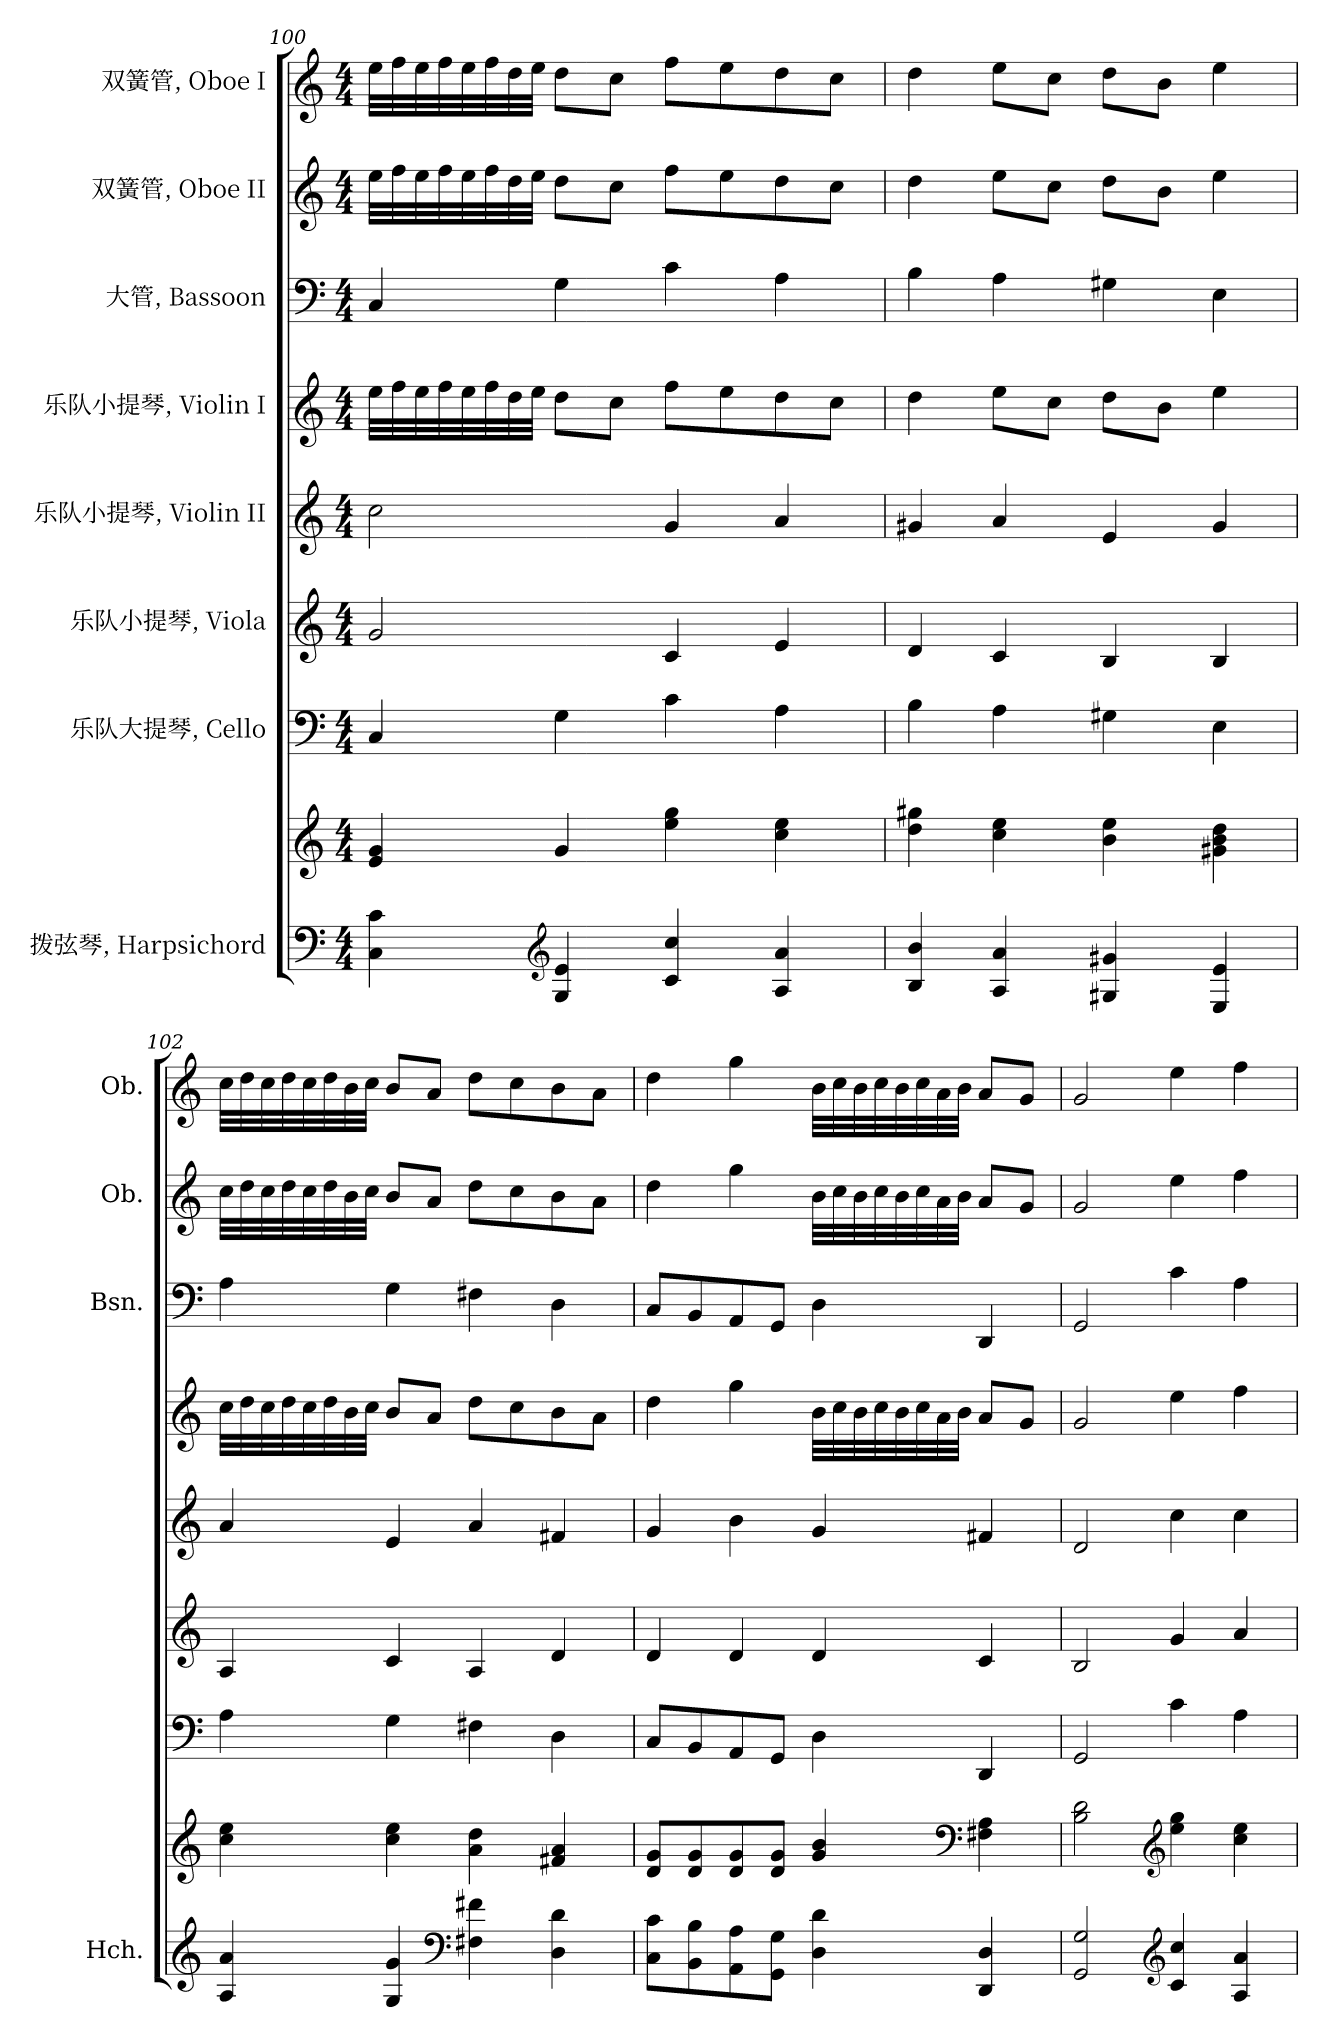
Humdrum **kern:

**kern	**kern	**kern	**kern	**kern	**kern	**kern	**kern	**kern
*part8	*part8	*part7	*part6	*part5	*part4	*part3	*part2	*part1
*staff9	*staff8	*staff7	*staff6	*staff5	*staff4	*staff3	*staff2	*staff1
*I"拨弦琴, Harpsichord	*	*I"乐队大提琴, Cello	*I"乐队小提琴, Viola	*I"乐队小提琴, Violin II	*I"乐队小提琴, Violin I	*I"大管, Bassoon	*I"双簧管, Oboe II	*I"双簧管, Oboe I
*I'Hch.	*	*	*	*	*	*I'Bsn.	*I'Ob.	*I'Ob.
*clefF4	*clefG2	*clefF4	*clefG2	*clefG2	*clefG2	*clefF4	*clefG2	*clefG2
*k[]	*k[]	*k[]	*k[]	*k[]	*k[]	*k[]	*k[]	*k[]
*M4/4	*M4/4	*M4/4	*M4/4	*M4/4	*M4/4	*M4/4	*M4/4	*M4/4
=100	=100	=100	=100	=100	=100	=100	=100	=100
4C\ 4c\	4e/ 4g/	4C/	2g/	2cc\	32ee\LLL	4C/	32ee\LLL	32ee\LLL
.	.	.	.	.	32ff\	.	32ff\	32ff\
.	.	.	.	.	32ee\	.	32ee\	32ee\
.	.	.	.	.	32ff\	.	32ff\	32ff\
.	.	.	.	.	32ee\	.	32ee\	32ee\
.	.	.	.	.	32ff\	.	32ff\	32ff\
.	.	.	.	.	32dd\	.	32dd\	32dd\
.	.	.	.	.	32ee\JJJ	.	32ee\JJJ	32ee\JJJ
*clefG2	*	*	*	*	*	*	*	*
4G/ 4e/	4g/	4G\	.	.	8dd\L	4G\	8dd\L	8dd\L
.	.	.	.	.	8cc\J	.	8cc\J	8cc\J
4c/ 4cc/	4ee\ 4gg\	4c\	4c/	4g/	8ff\L	4c\	8ff\L	8ff\L
.	.	.	.	.	8ee\	.	8ee\	8ee\
4A/ 4a/	4cc\ 4ee\	4A\	4e/	4a/	8dd\	4A\	8dd\	8dd\
.	.	.	.	.	8cc\J	.	8cc\J	8cc\J
=101	=101	=101	=101	=101	=101	=101	=101	=101
4B/ 4b/	4dd\ 4gg#X\	4B\	4d/	4g#X/	4dd\	4B\	4dd\	4dd\
4A/ 4a/	4cc\ 4ee\	4A\	4c/	4a/	8ee\L	4A\	8ee\L	8ee\L
.	.	.	.	.	8cc\J	.	8cc\J	8cc\J
4G#X/ 4g#X/	4b\ 4ee\	4G#X\	4B/	4e/	8dd\L	4G#X\	8dd\L	8dd\L
.	.	.	.	.	8b\J	.	8b\J	8b\J
4E/ 4e/	4g#X\ 4b\ 4dd\	4E\	4B/	4g#/	4ee\	4E\	4ee\	4ee\
!!LO:PB:g=z
=102	=102	=102	=102	=102	=102	=102	=102	=102
4A/ 4a/	4cc\ 4ee\	4A\	4A/	4a/	32cc\LLL	4A\	32cc\LLL	32cc\LLL
.	.	.	.	.	32dd\	.	32dd\	32dd\
.	.	.	.	.	32cc\	.	32cc\	32cc\
.	.	.	.	.	32dd\	.	32dd\	32dd\
.	.	.	.	.	32cc\	.	32cc\	32cc\
.	.	.	.	.	32dd\	.	32dd\	32dd\
.	.	.	.	.	32b\	.	32b\	32b\
.	.	.	.	.	32cc\JJJ	.	32cc\JJJ	32cc\JJJ
4G/ 4g/	4cc\ 4ee\	4G\	4c/	4e/	8b/L	4G\	8b/L	8b/L
.	.	.	.	.	8a/J	.	8a/J	8a/J
*clefF4	*	*	*	*	*	*	*	*
4F#X\ 4f#X\	4a\ 4dd\	4F#X\	4A/	4a/	8dd\L	4F#X\	8dd\L	8dd\L
.	.	.	.	.	8cc\	.	8cc\	8cc\
4D\ 4d\	4f#X/ 4a/	4D\	4d/	4f#X/	8b\	4D\	8b\	8b\
.	.	.	.	.	8a\J	.	8a\J	8a\J
=103	=103	=103	=103	=103	=103	=103	=103	=103
8C\ 8c\L	8d/ 8g/L	8C/L	4d/	4g/	4dd\	8C/L	4dd\	4dd\
8BB\ 8B\	8d/ 8g/	8BB/	.	.	.	8BB/	.	.
8AA\ 8A\	8d/ 8g/	8AA/	4d/	4b\	4gg\	8AA/	4gg\	4gg\
8GG\ 8G\J	8d/ 8g/J	8GG/J	.	.	.	8GG/J	.	.
4D\ 4d\	4g/ 4b/	4D\	4d/	4g/	32b\LLL	4D\	32b\LLL	32b\LLL
.	.	.	.	.	32cc\	.	32cc\	32cc\
.	.	.	.	.	32b\	.	32b\	32b\
.	.	.	.	.	32cc\	.	32cc\	32cc\
.	.	.	.	.	32b\	.	32b\	32b\
.	.	.	.	.	32cc\	.	32cc\	32cc\
.	.	.	.	.	32a\	.	32a\	32a\
.	.	.	.	.	32b\JJJ	.	32b\JJJ	32b\JJJ
*	*clefF4	*	*	*	*	*	*	*
4DD/ 4D/	4F#X\ 4A\	4DD/	4c/	4f#X/	8a/L	4DD/	8a/L	8a/L
.	.	.	.	.	8g/J	.	8g/J	8g/J
=104	=104	=104	=104	=104	=104	=104	=104	=104
2GG/ 2G/	2B\ 2d\	2GG/	2B/	2d/	2g/	2GG/	2g/	2g/
*clefG2	*clefG2	*	*	*	*	*	*	*
4c/ 4cc/	4ee\ 4gg\	4c\	4g/	4cc\	4ee\	4c\	4ee\	4ee\
4A/ 4a/	4cc\ 4ee\	4A\	4a/	4cc\	4ff\	4A\	4ff\	4ff\
=	=	=	=	=	=	=	=	=
*-	*-	*-	*-	*-	*-	*-	*-	*-
